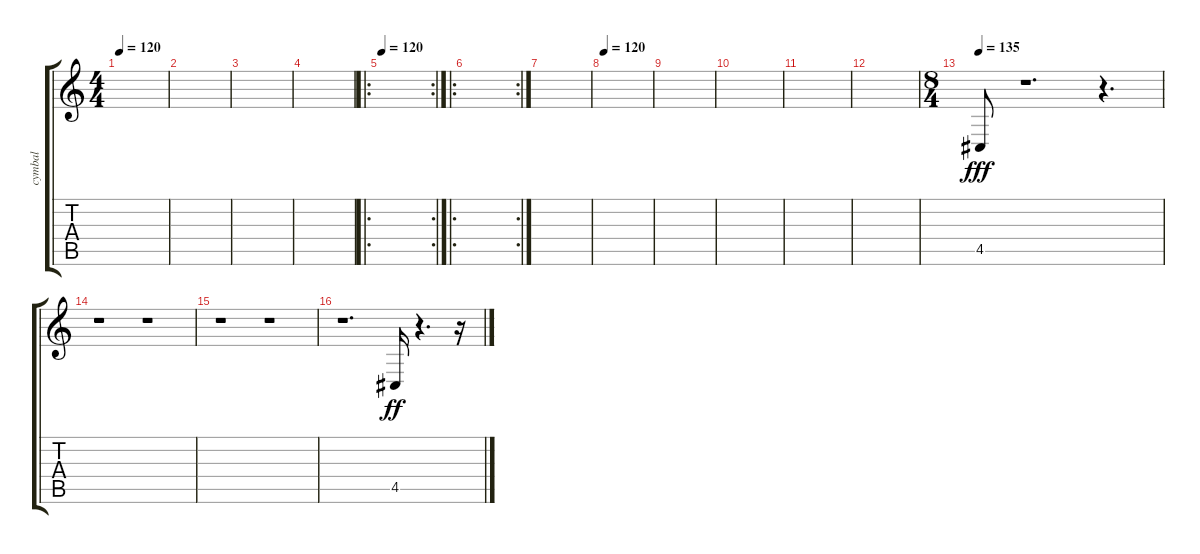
\track ("cymbal" "cymbal") {instrument reversecymbal}
\staff {score tabs}
\tuning (E4 B3 G3 D3 A2 E2) {hide}
\ts (4 4)
\tempo 120
\clef g2
\ks c
|
|
|
|
\ro
\rc 2
\tempo 120
|
\ro
\rc 2
|
|
\tempo 120
|
|
|
|
|
\ts (8 4)
\tempo 135
4.5.8{dy fff} r.1{d} r.4{d} |
r.1 r.1 |
r.1 r.1 |
r.1{d} 4.5.16{dy ff} r.4{d} r.16
